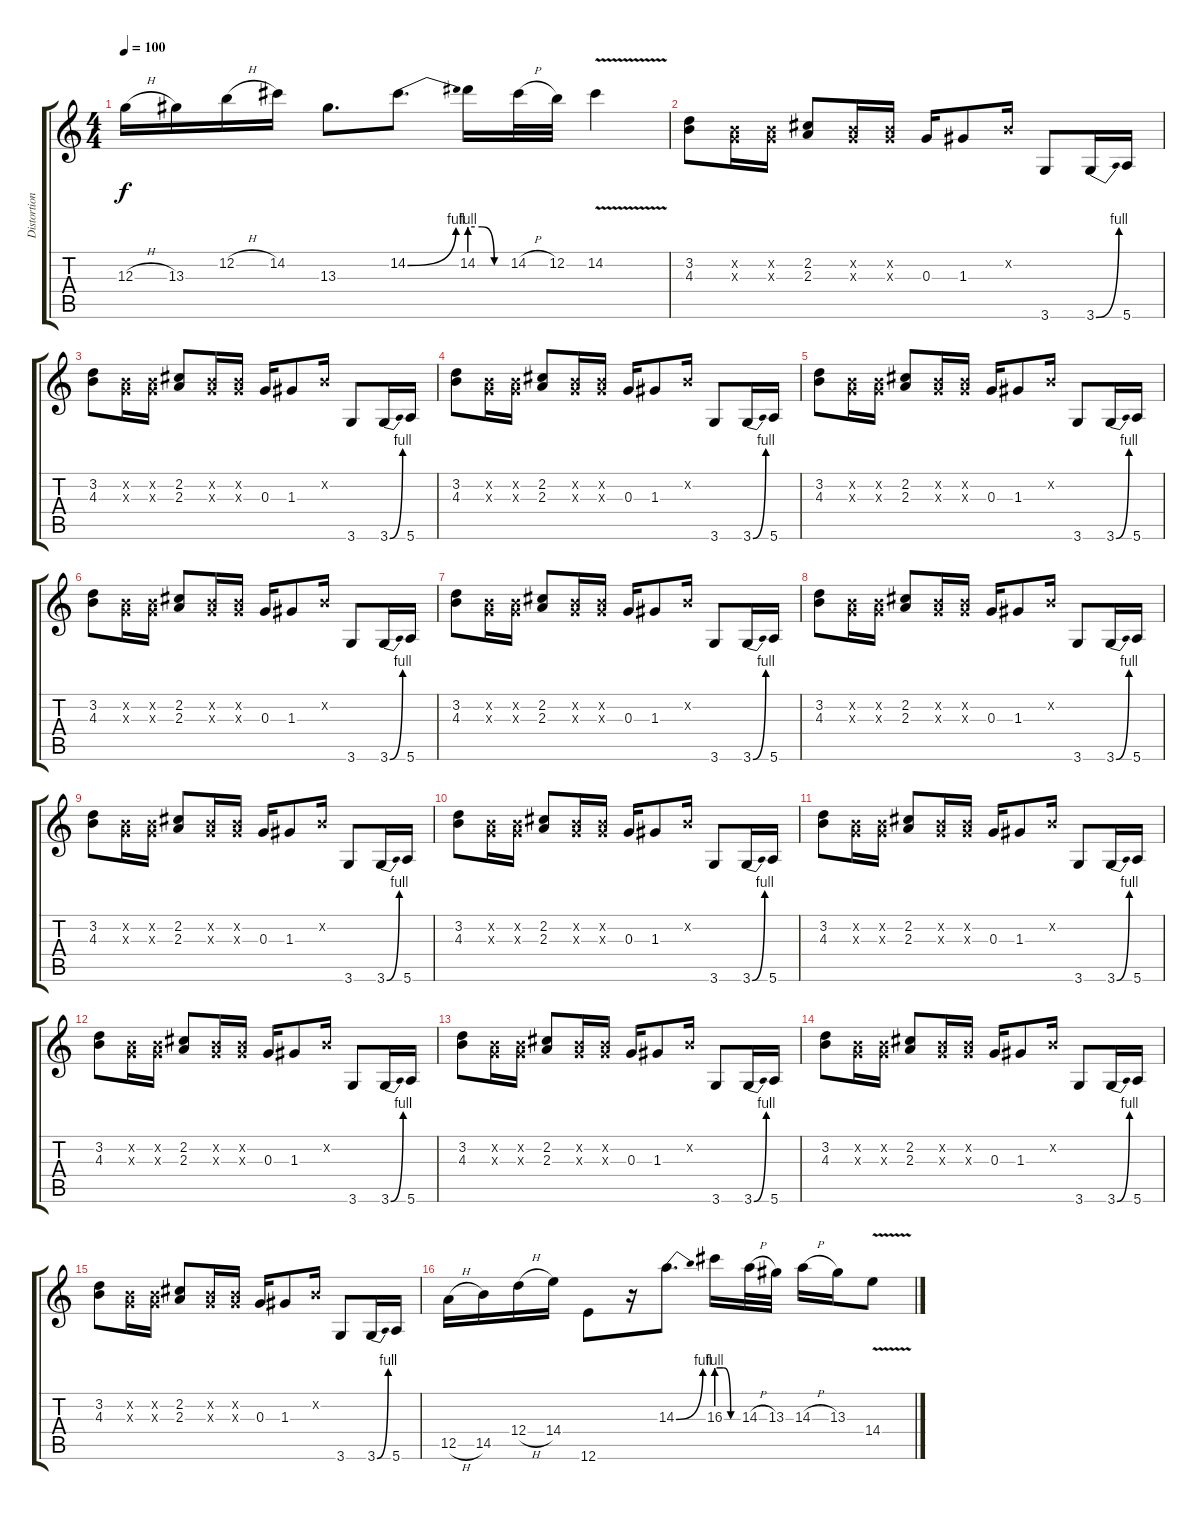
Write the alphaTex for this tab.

\track ("Distortion Guitar 3" "Distortion") {instrument distortionguitar}
\staff {score tabs}
\tuning (E4 B3 G3 D3 A2 E2) {hide}
\ts (4 4)
\tempo 100
\clef g2
\ks c
12.3{h}.16{dy f} 13.3.16 12.2{h}.16 14.2.16 13.3.8{d} 14.2{be (bend 0 0 60 4)}.8{d} 14.2{be (custom 0 4 20 4 40 0 60 0)}.16 14.2{h}.32 12.2.32 14.2{v}.4 |
(3.2 4.3).8 (0.2{x} 0.3{x}).16 (0.2{x} 0.3{x}).16 (2.2 2.3).8 (0.2{x} 0.3{x}).16 (0.2{x} 0.3{x}).16 0.3.16 1.3.8 0.2{x}.16 3.6.8 3.6{be (bend 0 0 60 4)}.16 5.6.16 |
(3.2 4.3).8 (0.2{x} 0.3{x}).16 (0.2{x} 0.3{x}).16 (2.2 2.3).8 (0.2{x} 0.3{x}).16 (0.2{x} 0.3{x}).16 0.3.16 1.3.8 0.2{x}.16 3.6.8 3.6{be (bend 0 0 60 4)}.16 5.6.16 |
(3.2 4.3).8 (0.2{x} 0.3{x}).16 (0.2{x} 0.3{x}).16 (2.2 2.3).8 (0.2{x} 0.3{x}).16 (0.2{x} 0.3{x}).16 0.3.16 1.3.8 0.2{x}.16 3.6.8 3.6{be (bend 0 0 60 4)}.16 5.6.16 |
(3.2 4.3).8 (0.2{x} 0.3{x}).16 (0.2{x} 0.3{x}).16 (2.2 2.3).8 (0.2{x} 0.3{x}).16 (0.2{x} 0.3{x}).16 0.3.16 1.3.8 0.2{x}.16 3.6.8 3.6{be (bend 0 0 60 4)}.16 5.6.16 |
(3.2 4.3).8 (0.2{x} 0.3{x}).16 (0.2{x} 0.3{x}).16 (2.2 2.3).8 (0.2{x} 0.3{x}).16 (0.2{x} 0.3{x}).16 0.3.16 1.3.8 0.2{x}.16 3.6.8 3.6{be (bend 0 0 60 4)}.16 5.6.16 |
(3.2 4.3).8 (0.2{x} 0.3{x}).16 (0.2{x} 0.3{x}).16 (2.2 2.3).8 (0.2{x} 0.3{x}).16 (0.2{x} 0.3{x}).16 0.3.16 1.3.8 0.2{x}.16 3.6.8 3.6{be (bend 0 0 60 4)}.16 5.6.16 |
(3.2 4.3).8 (0.2{x} 0.3{x}).16 (0.2{x} 0.3{x}).16 (2.2 2.3).8 (0.2{x} 0.3{x}).16 (0.2{x} 0.3{x}).16 0.3.16 1.3.8 0.2{x}.16 3.6.8 3.6{be (bend 0 0 60 4)}.16 5.6.16 |
(3.2 4.3).8 (0.2{x} 0.3{x}).16 (0.2{x} 0.3{x}).16 (2.2 2.3).8 (0.2{x} 0.3{x}).16 (0.2{x} 0.3{x}).16 0.3.16 1.3.8 0.2{x}.16 3.6.8 3.6{be (bend 0 0 60 4)}.16 5.6.16 |
(3.2 4.3).8 (0.2{x} 0.3{x}).16 (0.2{x} 0.3{x}).16 (2.2 2.3).8 (0.2{x} 0.3{x}).16 (0.2{x} 0.3{x}).16 0.3.16 1.3.8 0.2{x}.16 3.6.8 3.6{be (bend 0 0 60 4)}.16 5.6.16 |
(3.2 4.3).8 (0.2{x} 0.3{x}).16 (0.2{x} 0.3{x}).16 (2.2 2.3).8 (0.2{x} 0.3{x}).16 (0.2{x} 0.3{x}).16 0.3.16 1.3.8 0.2{x}.16 3.6.8 3.6{be (bend 0 0 60 4)}.16 5.6.16 |
(3.2 4.3).8 (0.2{x} 0.3{x}).16 (0.2{x} 0.3{x}).16 (2.2 2.3).8 (0.2{x} 0.3{x}).16 (0.2{x} 0.3{x}).16 0.3.16 1.3.8 0.2{x}.16 3.6.8 3.6{be (bend 0 0 60 4)}.16 5.6.16 |
(3.2 4.3).8 (0.2{x} 0.3{x}).16 (0.2{x} 0.3{x}).16 (2.2 2.3).8 (0.2{x} 0.3{x}).16 (0.2{x} 0.3{x}).16 0.3.16 1.3.8 0.2{x}.16 3.6.8 3.6{be (bend 0 0 60 4)}.16 5.6.16 |
(3.2 4.3).8 (0.2{x} 0.3{x}).16 (0.2{x} 0.3{x}).16 (2.2 2.3).8 (0.2{x} 0.3{x}).16 (0.2{x} 0.3{x}).16 0.3.16 1.3.8 0.2{x}.16 3.6.8 3.6{be (bend 0 0 60 4)}.16 5.6.16 |
(3.2 4.3).8 (0.2{x} 0.3{x}).16 (0.2{x} 0.3{x}).16 (2.2 2.3).8 (0.2{x} 0.3{x}).16 (0.2{x} 0.3{x}).16 0.3.16 1.3.8 0.2{x}.16 3.6.8 3.6{be (bend 0 0 60 4)}.16 5.6.16 |
12.5{h}.16 14.5.16 12.4{h}.16 14.4.16 12.6.8 r.16 14.3{be (bend 0 0 60 4)}.8{d} 16.3{be (custom 0 4 20 4 40 0 60 0)}.16 14.3{h}.32 13.3.32 14.3{h}.16 13.3.16 14.4{v}.8
